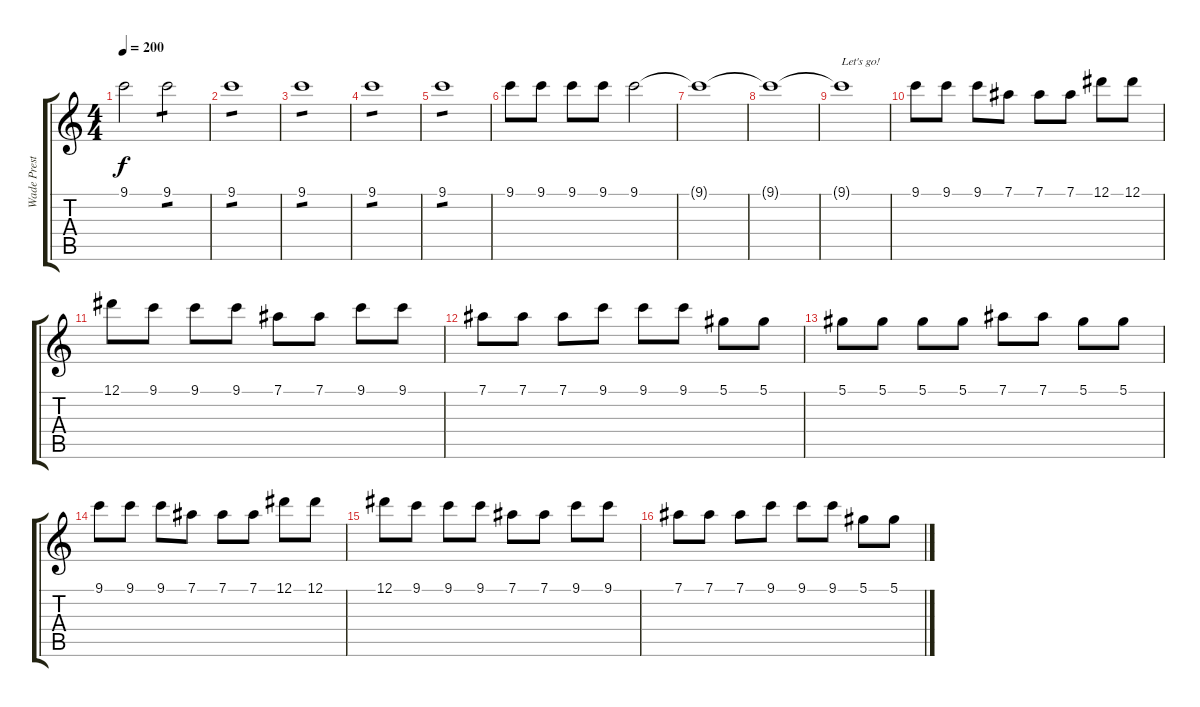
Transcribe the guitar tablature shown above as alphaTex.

\track ("Wade Preston (Guitar 1)" "Wade Prest") {instrument distortionguitar}
\staff {score tabs}
\tuning (Eb4 Bb3 Gb3 Db3 Ab2 Db2) {hide}
\ts (4 4)
\tempo 200
\clef g2
\ks c
9.1{t}.2{dy f} 9.1.2{tp 1} |
9.1.1{tp 1} |
9.1.1{tp 1} |
9.1.1{tp 1} |
9.1.1{tp 1} |
9.1.8 9.1.8 9.1.8 9.1.8 9.1.2 |
9.1{t}.1 |
9.1{t}.1 |
9.1{t}.1{txt "Let's go!"} |
9.1.8 9.1.8 9.1.8 7.1.8 7.1.8 7.1.8 12.1.8 12.1.8 |
12.1.8 9.1.8 9.1.8 9.1.8 7.1.8 7.1.8 9.1.8 9.1.8 |
7.1.8 7.1.8 7.1.8 9.1.8 9.1.8 9.1.8 5.1.8 5.1.8 |
5.1.8 5.1.8 5.1.8 5.1.8 7.1.8 7.1.8 5.1.8 5.1.8 |
9.1.8 9.1.8 9.1.8 7.1.8 7.1.8 7.1.8 12.1.8 12.1.8 |
12.1.8 9.1.8 9.1.8 9.1.8 7.1.8 7.1.8 9.1.8 9.1.8 |
7.1.8 7.1.8 7.1.8 9.1.8 9.1.8 9.1.8 5.1.8 5.1.8
